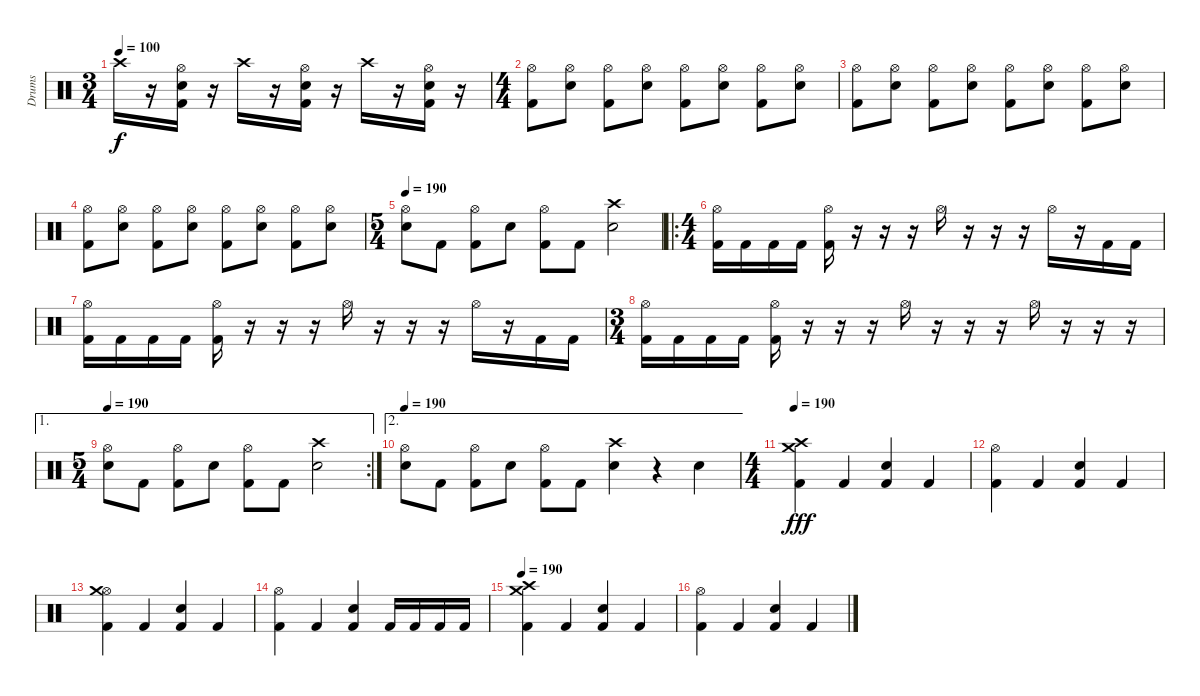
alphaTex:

\track ("Drums" "Drums") {instrument percussion}
\staff {score}
\articulation defaults
\ts (3 4)
\tempo 100
\clef neutral
\ks c "Crash high (hit)".16{dy f}
r.16 ("Hi-Hat (open)" "Snare (hit) 2" "Kick (hit) 2").16 r.16 "Crash high (hit)".16 r.16 ("Hi-Hat (open)" "Snare (hit) 2" "Kick (hit) 2").16 r.16 "Crash high (hit)".16 r.16 ("Hi-Hat (open)" "Snare (hit) 2" "Kick (hit) 2").16 r.16 |
\ts (4 4)
("Hi-Hat (open)" "Kick (hit) 2").8 ("Hi-Hat (open)" "Snare (hit) 2").8 ("Hi-Hat (open)" "Kick (hit) 2").8 ("Hi-Hat (open)" "Snare (hit) 2").8 ("Hi-Hat (open)" "Kick (hit) 2").8 ("Hi-Hat (open)" "Snare (hit) 2").8 ("Hi-Hat (open)" "Kick (hit) 2").8 ("Hi-Hat (open)" "Snare (hit) 2").8 |
("Hi-Hat (open)" "Kick (hit) 2").8 ("Hi-Hat (open)" "Snare (hit) 2").8 ("Hi-Hat (open)" "Kick (hit) 2").8 ("Hi-Hat (open)" "Snare (hit) 2").8 ("Hi-Hat (open)" "Kick (hit) 2").8 ("Hi-Hat (open)" "Snare (hit) 2").8 ("Hi-Hat (open)" "Kick (hit) 2").8 ("Hi-Hat (open)" "Snare (hit) 2").8 |
("Hi-Hat (open)" "Kick (hit) 2").8 ("Hi-Hat (open)" "Snare (hit) 2").8 ("Hi-Hat (open)" "Kick (hit) 2").8 ("Hi-Hat (open)" "Snare (hit) 2").8 ("Hi-Hat (open)" "Kick (hit) 2").8 ("Hi-Hat (open)" "Snare (hit) 2").8 ("Hi-Hat (open)" "Kick (hit) 2").8 ("Hi-Hat (open)" "Snare (hit) 2").8 |
\ts (5 4)
\tempo 190
("Hi-Hat (open)" "Snare (hit) 2").8 "Kick (hit) 2".8 ("Hi-Hat (open)" "Kick (hit) 2").8 "Snare (hit) 2".8 ("Hi-Hat (open)" "Kick (hit) 2").8 "Kick (hit) 2".8 ("Crash high (hit)" "Snare (hit) 2").2 |
\ro
\ts (4 4)
("Hi-Hat (open)" "Kick (hit) 2").16 "Kick (hit) 2".16 "Kick (hit) 2".16 "Kick (hit) 2".16 ("Hi-Hat (open)" "Kick (hit) 2").16 r.16 r.16 r.16 "Hi-Hat (open)".16 r.16 r.16 r.16 "Hi-Hat (open)".16 r.16 "Kick (hit) 2".16 "Kick (hit) 2".16 |
("Hi-Hat (open)" "Kick (hit) 2").16 "Kick (hit) 2".16 "Kick (hit) 2".16 "Kick (hit) 2".16 ("Hi-Hat (open)" "Kick (hit) 2").16 r.16 r.16 r.16 "Hi-Hat (open)".16 r.16 r.16 r.16 "Hi-Hat (open)".16 r.16 "Kick (hit) 2".16 "Kick (hit) 2".16 |
\ts (3 4)
("Hi-Hat (open)" "Kick (hit) 2").16 "Kick (hit) 2".16 "Kick (hit) 2".16 "Kick (hit) 2".16 ("Hi-Hat (open)" "Kick (hit) 2").16 r.16 r.16 r.16 "Hi-Hat (open)".16 r.16 r.16 r.16 "Hi-Hat (open)".16 r.16 r.16 r.16 |
\ae 1
\rc 2
\ts (5 4)
\tempo 190
("Hi-Hat (open)" "Snare (hit) 2").8 "Kick (hit) 2".8 ("Hi-Hat (open)" "Kick (hit) 2").8 "Snare (hit) 2".8 ("Hi-Hat (open)" "Kick (hit) 2").8 "Kick (hit) 2".8 ("Crash high (hit)" "Snare (hit) 2").2 |
\ae 2
\tempo 190
("Hi-Hat (open)" "Snare (hit) 2").8 "Kick (hit) 2".8 ("Hi-Hat (open)" "Kick (hit) 2").8 "Snare (hit) 2".8 ("Hi-Hat (open)" "Kick (hit) 2").8 "Kick (hit) 2".8 ("Crash high (hit)" "Snare (hit) 2").4 r.4 "Snare (hit) 2".4 |
\ts (4 4)
\tempo 190
("Crash medium (hit)" "Crash high (hit)" "Kick (hit) 2").4{dy fff} "Kick (hit) 2".4 ("Snare (hit) 2" "Kick (hit) 2").4 "Kick (hit) 2".4 |
("Hi-Hat (open)" "Kick (hit) 2").4 "Kick (hit) 2".4 ("Snare (hit) 2" "Kick (hit) 2").4 "Kick (hit) 2".4 |
("Hi-Hat (open)" "Crash medium (hit)" "Kick (hit) 2").4 "Kick (hit) 2".4 ("Snare (hit) 2" "Kick (hit) 2").4 "Kick (hit) 2".4 |
("Hi-Hat (open)" "Kick (hit) 2").4 "Kick (hit) 2".4 ("Snare (hit) 2" "Kick (hit) 2").4 "Kick (hit) 2".16 "Kick (hit) 2".16 "Kick (hit) 2".16 "Kick (hit) 2".16 |
\tempo 190
("Crash medium (hit)" "Crash high (hit)" "Kick (hit) 2").4 "Kick (hit) 2".4 ("Snare (hit) 2" "Kick (hit) 2").4 "Kick (hit) 2".4 |
("Hi-Hat (open)" "Kick (hit) 2").4 "Kick (hit) 2".4 ("Snare (hit) 2" "Kick (hit) 2").4 "Kick (hit) 2".4
